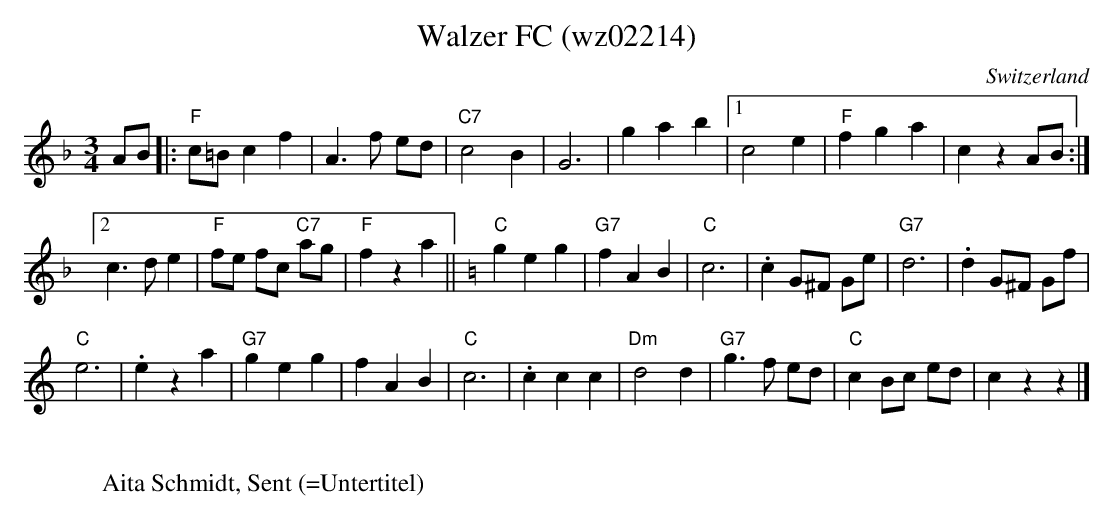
X:1
T:Walzer FC (wz02214)
O:Switzerland
M:3/4
L:1/4
K:F major
A/B/ |: "F"c/=B/cf | A>f e/d/ | "C7"c2B | G3 | gab |1 c2e | "F"fga | czA/B/ :|2
c>de | "F"f/e/ f/c/ "C7"a/g/ | "F"fza || [K:C] "C"geg | "G7"fAB | "C"c3 | .c G/^F/ G/e/ | "G7"d3 | .d G/^F/ G/f/   |
"C"e3 | .eza |  "G7"geg | fAB | "C"c3 | .ccc | "Dm"d2d | "G7"g>f e/d/ | "C"c B/c/ e/d/ | czz |]
W:
W:Aita Schmidt, Sent (=Untertitel)
